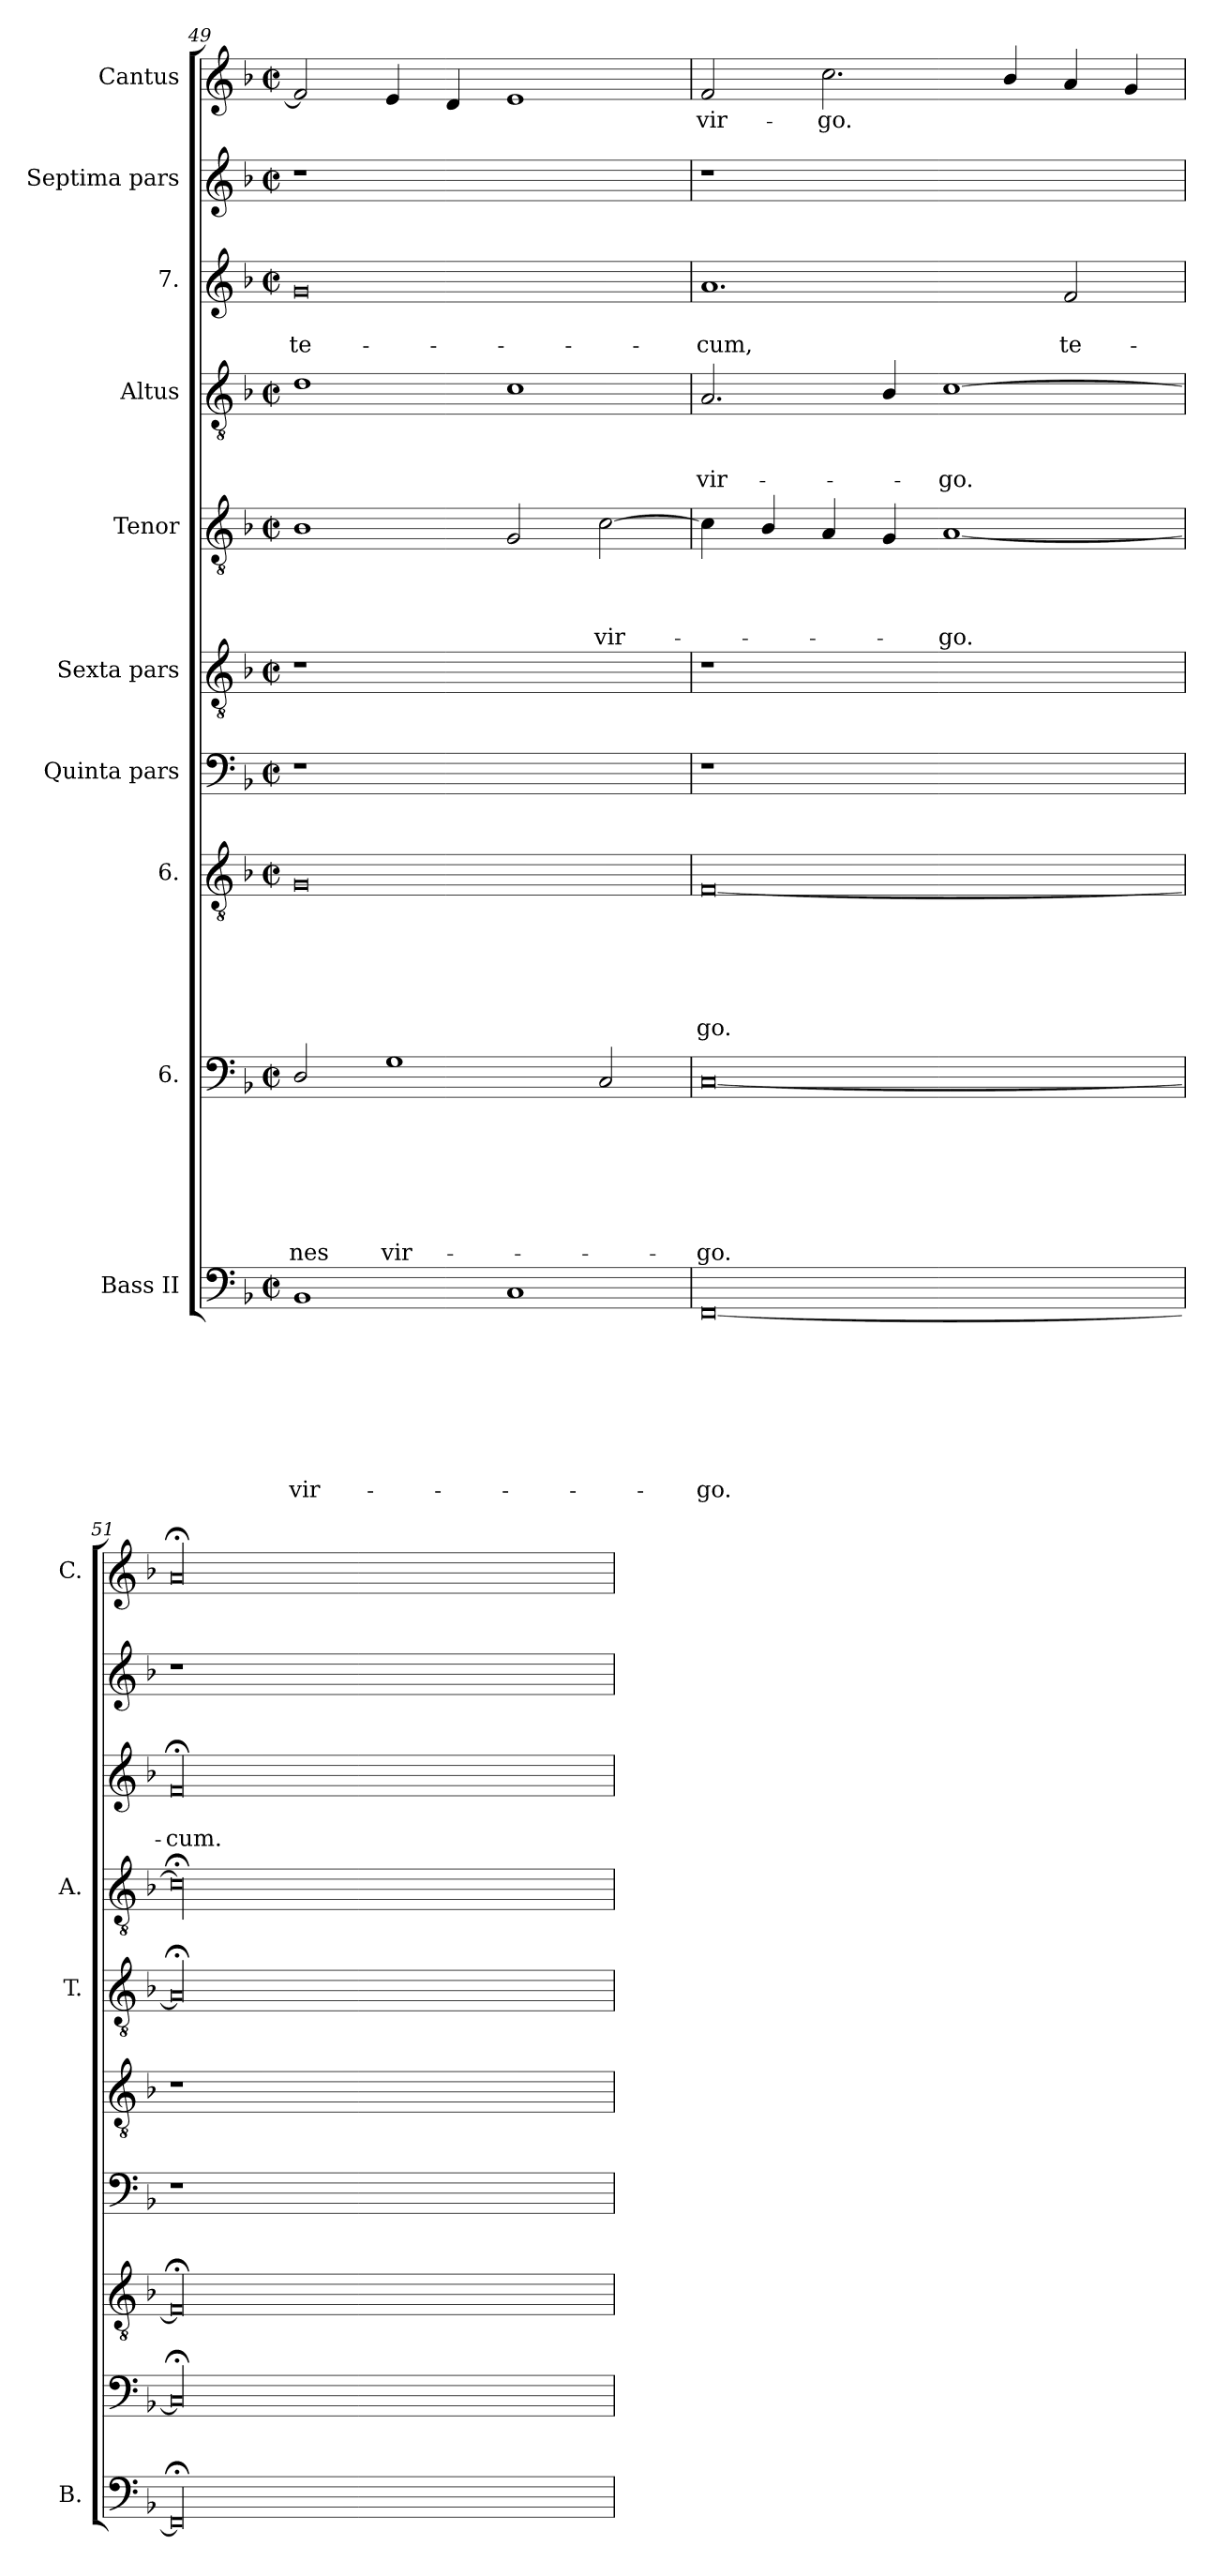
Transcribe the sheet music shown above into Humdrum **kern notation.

**kern	**text	**text	**text	**text	**text	**text	**text	**text	**kern	**text	**text	**text	**text	**text	**text	**text	**kern	**text	**text	**text	**text	**text	**text	**kern	**kern	**kern	**text	**text	**text	**text	**kern	**text	**text	**text	**kern	**text	**text	**kern	**kern	**text
*part10	*part10	*part10	*part10	*part10	*part10	*part10	*part10	*part10	*part9	*part9	*part9	*part9	*part9	*part9	*part9	*part9	*part8	*part8	*part8	*part8	*part8	*part8	*part8	*part7	*part6	*part5	*part5	*part5	*part5	*part5	*part4	*part4	*part4	*part4	*part3	*part3	*part3	*part2	*part1	*part1
*staff10	*staff10	*staff10	*staff10	*staff10	*staff10	*staff10	*staff10	*staff10	*staff9	*staff9	*staff9	*staff9	*staff9	*staff9	*staff9	*staff9	*staff8	*staff8	*staff8	*staff8	*staff8	*staff8	*staff8	*staff7	*staff6	*staff5	*staff5	*staff5	*staff5	*staff5	*staff4	*staff4	*staff4	*staff4	*staff3	*staff3	*staff3	*staff2	*staff1	*staff1
*I"Bass II	*	*	*	*	*	*	*	*	*I"6.	*	*	*	*	*	*	*	*I"6.	*	*	*	*	*	*	*I"Quinta pars	*I"Sexta pars	*I"Tenor	*	*	*	*	*I"Altus	*	*	*	*I"7.	*	*	*I"Septima pars	*I"Cantus	*
*I'B.	*	*	*	*	*	*	*	*	*	*	*	*	*	*	*	*	*	*	*	*	*	*	*	*	*	*I'T.	*	*	*	*	*I'A.	*	*	*	*	*	*	*	*I'C.	*
*clefF4	*	*	*	*	*	*	*	*	*clefF4	*	*	*	*	*	*	*	*clefGv2	*	*	*	*	*	*	*clefF4	*clefGv2	*clefGv2	*	*	*	*	*clefGv2	*	*	*	*clefG2	*	*	*clefG2	*clefG2	*
*k[b-]	*	*	*	*	*	*	*	*	*k[b-]	*	*	*	*	*	*	*	*k[b-]	*	*	*	*	*	*	*k[b-]	*k[b-]	*k[b-]	*	*	*	*	*k[b-]	*	*	*	*k[b-]	*	*	*k[b-]	*k[b-]	*
*F:	*	*	*	*	*	*	*	*	*F:	*	*	*	*	*	*	*	*F:	*	*	*	*	*	*	*F:	*F:	*F:	*	*	*	*	*F:	*	*	*	*F:	*	*	*F:	*F:	*
*M2/2	*	*	*	*	*	*	*	*	*M2/2	*	*	*	*	*	*	*	*M2/2	*	*	*	*	*	*	*M2/2	*M2/2	*M2/2	*	*	*	*	*M2/2	*	*	*	*M2/2	*	*	*M2/2	*M2/2	*
*met(c|)	*	*	*	*	*	*	*	*	*met(c|)	*	*	*	*	*	*	*	*met(c|)	*	*	*	*	*	*	*met(c|)	*met(c|)	*met(c|)	*	*	*	*	*met(c|)	*	*	*	*met(c|)	*	*	*met(c|)	*met(c|)	*
=49	=49	=49	=49	=49	=49	=49	=49	=49	=49	=49	=49	=49	=49	=49	=49	=49	=49	=49	=49	=49	=49	=49	=49	=49	=49	=49	=49	=49	=49	=49	=49	=49	=49	=49	=49	=49	=49	=49	=49	=49
!	!	!	!	!	!	!	!	!LO:LY:b	!	!	!	!	!	!	!	!LO:LY:b	!	!	!	!	!	!	!	!	!	!	!	!	!	!	!	!	!	!	!	!	!LO:LY:b	!	!	!
1BB-	.	.	.	.	.	.	.	vir-	2D/	.	.	.	.	.	.	-nes	0G	.	.	.	.	.	.	1r	1r	1B-	.	.	.	.	1d	.	.	.	0g	.	te-	1r	2f/]	.
!	!	!	!	!	!	!	!	!	!	!	!	!	!	!	!	!LO:LY:b	!	!	!	!	!	!	!	!	!	!	!	!	!	!	!	!	!	!	!	!	!	!	!	!
.	.	.	.	.	.	.	.	.	1G	.	.	.	.	.	.	vir-	.	.	.	.	.	.	.	.	.	.	.	.	.	.	.	.	.	.	.	.	.	.	4e/	.
.	.	.	.	.	.	.	.	.	.	.	.	.	.	.	.	.	.	.	.	.	.	.	.	.	.	.	.	.	.	.	.	.	.	.	.	.	.	.	4d/	.
1C	.	.	.	.	.	.	.	.	.	.	.	.	.	.	.	.	.	.	.	.	.	.	.	1ryy	1ryy	2G/	.	.	.	.	1c	.	.	.	.	.	.	1ryy	1e	.
!	!	!	!	!	!	!	!	!	!	!	!	!	!	!	!	!	!	!	!	!	!	!	!	!	!	!	!	!	!	!LO:LY:b	!	!	!	!	!	!	!	!	!	!
.	.	.	.	.	.	.	.	.	2C/	.	.	.	.	.	.	.	.	.	.	.	.	.	.	.	.	[>2c\	.	.	.	vir-	.	.	.	.	.	.	.	.	.	.
=50	=50	=50	=50	=50	=50	=50	=50	=50	=50	=50	=50	=50	=50	=50	=50	=50	=50	=50	=50	=50	=50	=50	=50	=50	=50	=50	=50	=50	=50	=50	=50	=50	=50	=50	=50	=50	=50	=50	=50	=50
!	!	!	!	!	!	!	!	!LO:LY:b	!	!	!	!	!	!	!	!LO:LY:b	!	!	!	!	!	!	!LO:LY:b	!	!	!	!	!	!	!	!	!	!	!LO:LY:b	!	!	!LO:LY:b	!	!	!LO:LY:b
[<0FF	.	.	.	.	.	.	.	-go.	[<0C	.	.	.	.	.	.	-go.	[<0F	.	.	.	.	.	-go.	1r	1r	4c\]	.	.	.	.	2.A/	.	.	vir-	1.a	.	-cum,	1r	2f/	vir-
.	.	.	.	.	.	.	.	.	.	.	.	.	.	.	.	.	.	.	.	.	.	.	.	.	.	4B-/	.	.	.	.	.	.	.	.	.	.	.	.	.	.
!	!	!	!	!	!	!	!	!	!	!	!	!	!	!	!	!	!	!	!	!	!	!	!	!	!	!	!	!	!	!	!	!	!	!	!	!	!	!	!	!LO:LY:b
.	.	.	.	.	.	.	.	.	.	.	.	.	.	.	.	.	.	.	.	.	.	.	.	.	.	4A/	.	.	.	.	.	.	.	.	.	.	.	.	2.cc\	-go.
.	.	.	.	.	.	.	.	.	.	.	.	.	.	.	.	.	.	.	.	.	.	.	.	.	.	4G/	.	.	.	.	4B-/	.	.	.	.	.	.	.	.	.
!	!	!	!	!	!	!	!	!	!	!	!	!	!	!	!	!	!	!	!	!	!	!	!	!	!	!	!	!	!	!LO:LY:b	!	!	!	!LO:LY:b	!	!	!	!	!	!
.	.	.	.	.	.	.	.	.	.	.	.	.	.	.	.	.	.	.	.	.	.	.	.	1ryy	1ryy	[<1A	.	.	.	-go.	[>1c	.	.	-go.	.	.	.	1ryy	.	.
.	.	.	.	.	.	.	.	.	.	.	.	.	.	.	.	.	.	.	.	.	.	.	.	.	.	.	.	.	.	.	.	.	.	.	.	.	.	.	4b-/	.
!	!	!	!	!	!	!	!	!	!	!	!	!	!	!	!	!	!	!	!	!	!	!	!	!	!	!	!	!	!	!	!	!	!	!	!	!	!LO:LY:b	!	!	!
.	.	.	.	.	.	.	.	.	.	.	.	.	.	.	.	.	.	.	.	.	.	.	.	.	.	.	.	.	.	.	.	.	.	.	2f/	.	te-	.	4a/	.
.	.	.	.	.	.	.	.	.	.	.	.	.	.	.	.	.	.	.	.	.	.	.	.	.	.	.	.	.	.	.	.	.	.	.	.	.	.	.	4g/	.
=51	=51	=51	=51	=51	=51	=51	=51	=51	=51	=51	=51	=51	=51	=51	=51	=51	=51	=51	=51	=51	=51	=51	=51	=51	=51	=51	=51	=51	=51	=51	=51	=51	=51	=51	=51	=51	=51	=51	=51	=51
!	!	!	!	!	!	!	!	!	!	!	!	!	!	!	!	!	!	!	!	!	!	!	!	!	!	!	!	!	!	!	!	!	!	!	!	!	!LO:LY:b	!	!	!
00FF;<]	.	.	.	.	.	.	.	.	00C;<]	.	.	.	.	.	.	.	00F;<]	.	.	.	.	.	.	1r	1r	00A;<]	.	.	.	.	00c;<]	.	.	.	00f;<	.	-cum.	1r	00a;<	.
.	.	.	.	.	.	.	.	.	.	.	.	.	.	.	.	.	.	.	.	.	.	.	.	0.ryy	0.ryy	.	.	.	.	.	.	.	.	.	.	.	.	0.ryy	.	.
=	=	=	=	=	=	=	=	=	=	=	=	=	=	=	=	=	=	=	=	=	=	=	=	=	=	=	=	=	=	=	=	=	=	=	=	=	=	=	=	=
*-	*-	*-	*-	*-	*-	*-	*-	*-	*-	*-	*-	*-	*-	*-	*-	*-	*-	*-	*-	*-	*-	*-	*-	*-	*-	*-	*-	*-	*-	*-	*-	*-	*-	*-	*-	*-	*-	*-	*-	*-
